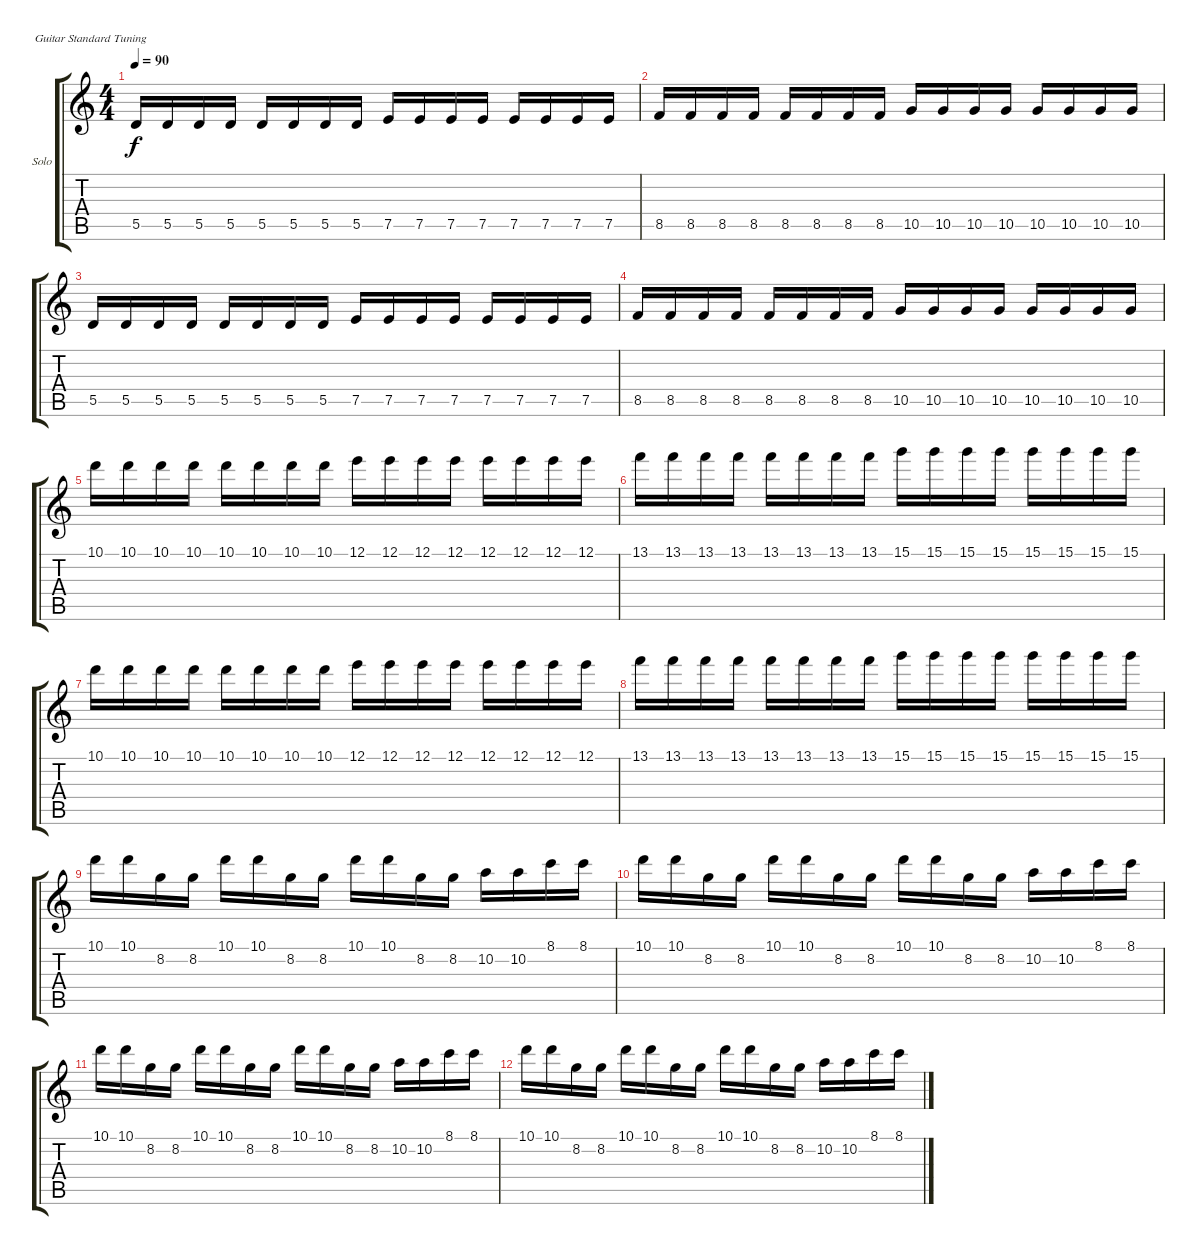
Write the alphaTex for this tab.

\defaultSystemsLayout 4
\bracketExtendMode groupsimilarinstruments
\firstSystemTrackNameOrientation horizontal
\otherSystemsTrackNameOrientation horizontal
\track ("Solo" "Solo") {instrument distortionguitar}
\staff {score tabs}
\tuning (E4 B3 G3 D3 A2 E2)
\ts (4 4)
\tempo 90
\clef g2
\ks c
5.5.16{dy f} 5.5.16 5.5.16 5.5.16 5.5.16 5.5.16 5.5.16 5.5.16 7.5.16 7.5.16 7.5.16 7.5.16 7.5.16 7.5.16 7.5.16 7.5.16 |
8.5.16 8.5.16 8.5.16 8.5.16 8.5.16 8.5.16 8.5.16 8.5.16 10.5.16 10.5.16 10.5.16 10.5.16 10.5.16 10.5.16 10.5.16 10.5.16 |
5.5.16 5.5.16 5.5.16 5.5.16 5.5.16 5.5.16 5.5.16 5.5.16 7.5.16 7.5.16 7.5.16 7.5.16 7.5.16 7.5.16 7.5.16 7.5.16 |
8.5.16 8.5.16 8.5.16 8.5.16 8.5.16 8.5.16 8.5.16 8.5.16 10.5.16 10.5.16 10.5.16 10.5.16 10.5.16 10.5.16 10.5.16 10.5.16 |
10.1.16 10.1.16 10.1.16 10.1.16 10.1.16 10.1.16 10.1.16 10.1.16 12.1.16 12.1.16 12.1.16 12.1.16 12.1.16 12.1.16 12.1.16 12.1.16 |
13.1.16 13.1.16 13.1.16 13.1.16 13.1.16 13.1.16 13.1.16 13.1.16 15.1.16 15.1.16 15.1.16 15.1.16 15.1.16 15.1.16 15.1.16 15.1.16 |
10.1.16 10.1.16 10.1.16 10.1.16 10.1.16 10.1.16 10.1.16 10.1.16 12.1.16 12.1.16 12.1.16 12.1.16 12.1.16 12.1.16 12.1.16 12.1.16 |
13.1.16 13.1.16 13.1.16 13.1.16 13.1.16 13.1.16 13.1.16 13.1.16 15.1.16 15.1.16 15.1.16 15.1.16 15.1.16 15.1.16 15.1.16 15.1.16 |
10.1.16 10.1.16 8.2.16 8.2.16 10.1.16 10.1.16 8.2.16 8.2.16 10.1.16 10.1.16 8.2.16 8.2.16 10.2.16 10.2.16 8.1.16 8.1.16 |
10.1.16 10.1.16 8.2.16 8.2.16 10.1.16 10.1.16 8.2.16 8.2.16 10.1.16 10.1.16 8.2.16 8.2.16 10.2.16 10.2.16 8.1.16 8.1.16 |
10.1.16 10.1.16 8.2.16 8.2.16 10.1.16 10.1.16 8.2.16 8.2.16 10.1.16 10.1.16 8.2.16 8.2.16 10.2.16 10.2.16 8.1.16 8.1.16 |
10.1.16 10.1.16 8.2.16 8.2.16 10.1.16 10.1.16 8.2.16 8.2.16 10.1.16 10.1.16 8.2.16 8.2.16 10.2.16 10.2.16 8.1.16 8.1.16
